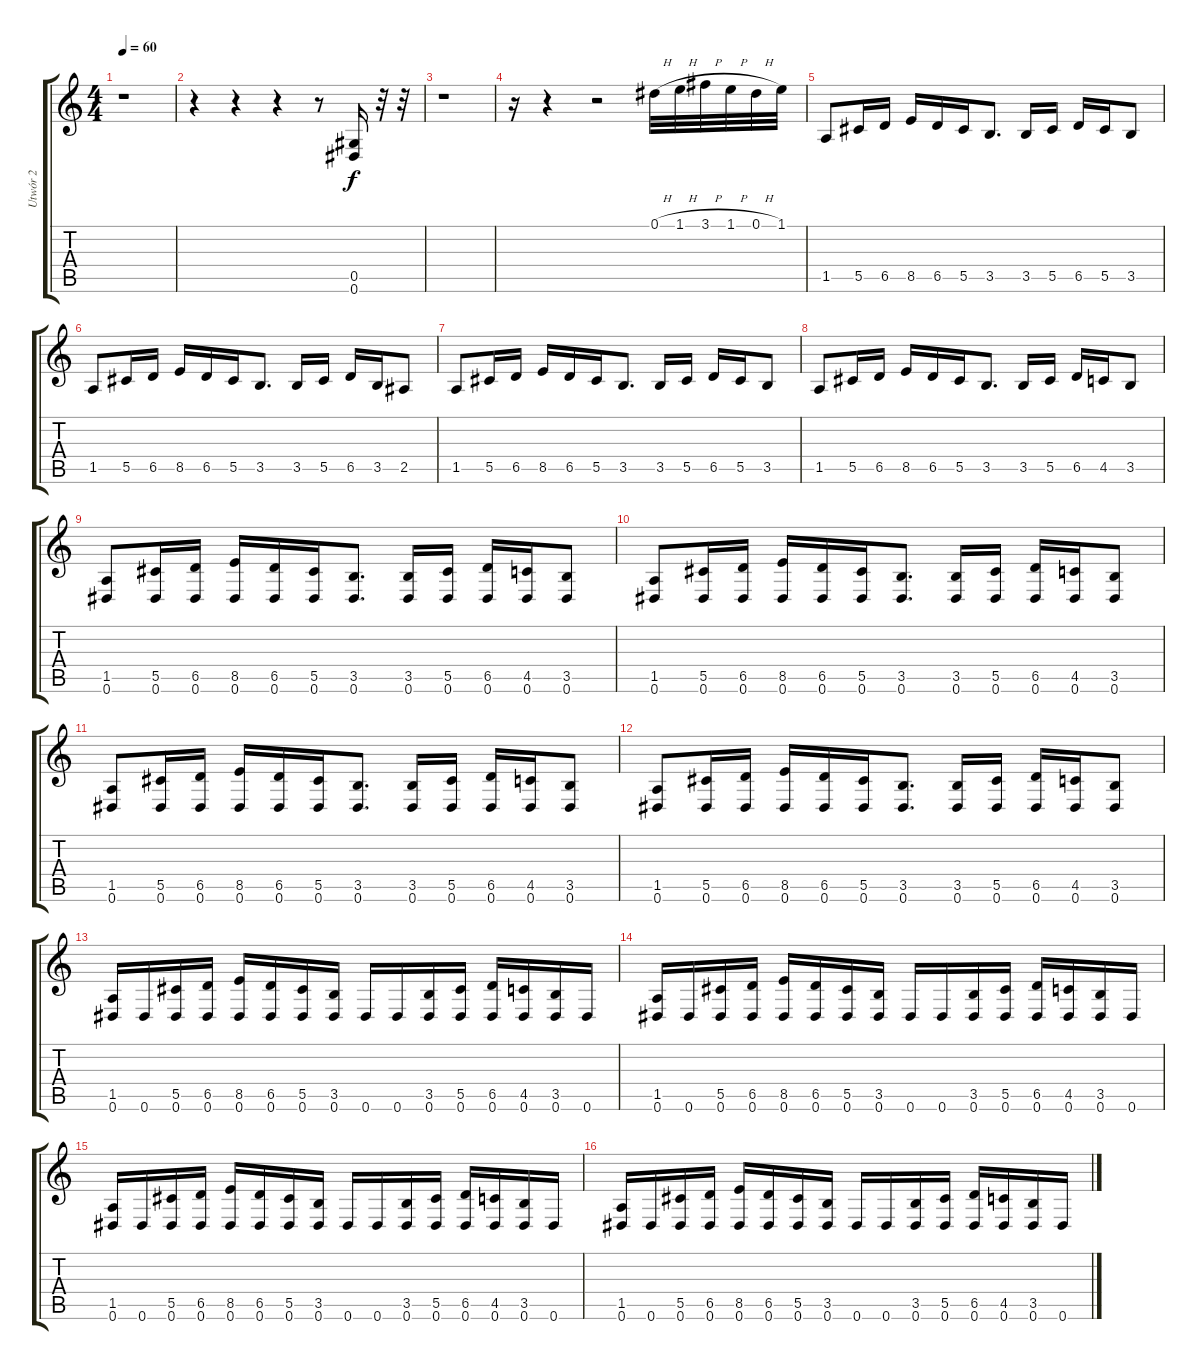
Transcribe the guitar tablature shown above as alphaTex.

\track ("Utwór 2" "Utwór 2") {instrument overdrivenguitar}
\staff {score tabs}
\tuning (Eb4 Bb3 Gb3 Db3 Ab2 Eb2) {hide}
\ts (4 4)
\tempo 60
\clef g2
\ks c
r.1{dy f instrument overdrivenguitar} |
r.4 r.4 r.4 r.8 (0.5 0.6).16 r.32 r.32 |
r.1 |
r.16 r.4 r.2 0.1{h}.32 1.1{h}.32 3.1{h}.32 1.1{h}.32 0.1{h}.32 1.1.32 |
1.5.8 5.5.16 6.5.16 8.5.16 6.5.16 5.5.16 3.5.8{d} 3.5.16 5.5.16 6.5.16 5.5.16 3.5.8 |
1.5.8 5.5.16 6.5.16 8.5.16 6.5.16 5.5.16 3.5.8{d} 3.5.16 5.5.16 6.5.16 3.5.16 2.5.8 |
1.5.8 5.5.16 6.5.16 8.5.16 6.5.16 5.5.16 3.5.8{d} 3.5.16 5.5.16 6.5.16 5.5.16 3.5.8 |
1.5.8 5.5.16 6.5.16 8.5.16 6.5.16 5.5.16 3.5.8{d} 3.5.16 5.5.16 6.5.16 4.5.16 3.5.8 |
(1.5 0.6).8 (5.5 0.6).16 (6.5 0.6).16 (8.5 0.6).16 (6.5 0.6).16 (5.5 0.6).16 (3.5 0.6).8{d} (3.5 0.6).16 (5.5 0.6).16 (6.5 0.6).16 (4.5 0.6).16 (3.5 0.6).8 |
(1.5 0.6).8 (5.5 0.6).16 (6.5 0.6).16 (8.5 0.6).16 (6.5 0.6).16 (5.5 0.6).16 (3.5 0.6).8{d} (3.5 0.6).16 (5.5 0.6).16 (6.5 0.6).16 (4.5 0.6).16 (3.5 0.6).8 |
(1.5 0.6).8 (5.5 0.6).16 (6.5 0.6).16 (8.5 0.6).16 (6.5 0.6).16 (5.5 0.6).16 (3.5 0.6).8{d} (3.5 0.6).16 (5.5 0.6).16 (6.5 0.6).16 (4.5 0.6).16 (3.5 0.6).8 |
(1.5 0.6).8 (5.5 0.6).16 (6.5 0.6).16 (8.5 0.6).16 (6.5 0.6).16 (5.5 0.6).16 (3.5 0.6).8{d} (3.5 0.6).16 (5.5 0.6).16 (6.5 0.6).16 (4.5 0.6).16 (3.5 0.6).8 |
(1.5 0.6).16 0.6.16 (5.5 0.6).16 (6.5 0.6).16 (8.5 0.6).16 (6.5 0.6).16 (5.5 0.6).16 (3.5 0.6).16 0.6.16 0.6.16 (3.5 0.6).16 (5.5 0.6).16 (6.5 0.6).16 (4.5 0.6).16 (3.5 0.6).16 0.6.16 |
(1.5 0.6).16 0.6.16 (5.5 0.6).16 (6.5 0.6).16 (8.5 0.6).16 (6.5 0.6).16 (5.5 0.6).16 (3.5 0.6).16 0.6.16 0.6.16 (3.5 0.6).16 (5.5 0.6).16 (6.5 0.6).16 (4.5 0.6).16 (3.5 0.6).16 0.6.16 |
(1.5 0.6).16 0.6.16 (5.5 0.6).16 (6.5 0.6).16 (8.5 0.6).16 (6.5 0.6).16 (5.5 0.6).16 (3.5 0.6).16 0.6.16 0.6.16 (3.5 0.6).16 (5.5 0.6).16 (6.5 0.6).16 (4.5 0.6).16 (3.5 0.6).16 0.6.16 |
(1.5 0.6).16 0.6.16 (5.5 0.6).16 (6.5 0.6).16 (8.5 0.6).16 (6.5 0.6).16 (5.5 0.6).16 (3.5 0.6).16 0.6.16 0.6.16 (3.5 0.6).16 (5.5 0.6).16 (6.5 0.6).16 (4.5 0.6).16 (3.5 0.6).16 0.6.16
